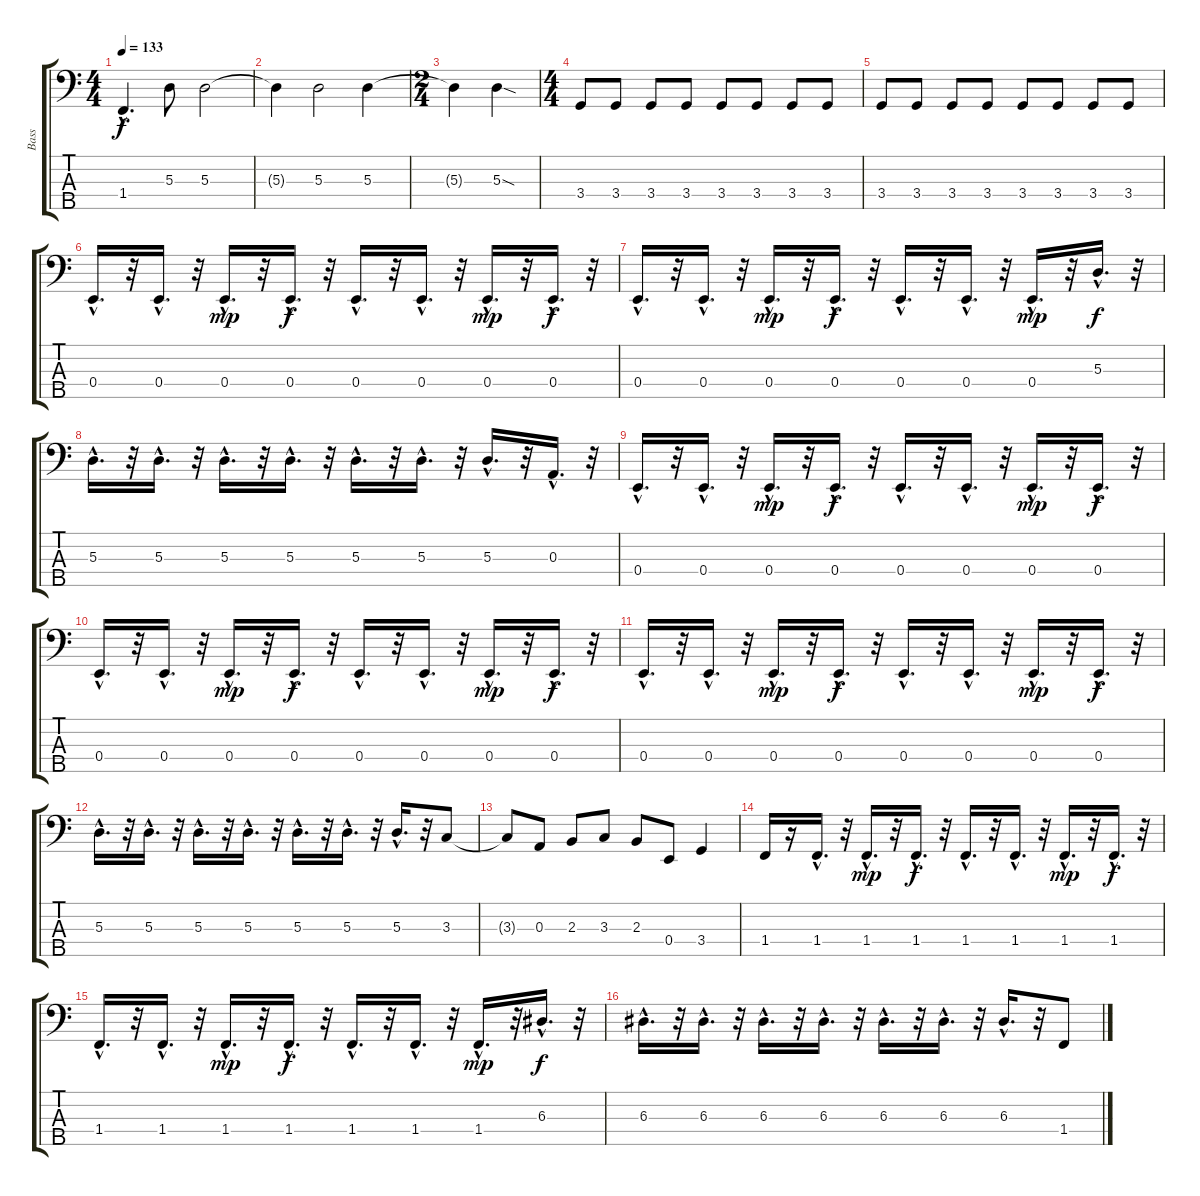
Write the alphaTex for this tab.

\track ("Bass" "Bass") {instrument electricbassfinger}
\staff {score tabs}
\tuning (G2 D2 A1 E1 B0) {hide}
\ts (4 4)
\tempo 133
\clef f4
\ks c
1.4{hac t}.4{d dy f} 5.3.8 5.3.2 |
5.3{t}.4 5.3.2 5.3.4 |
\ts (2 4)
5.3{t}.4 5.3{sod}.4 |
\ts (4 4)
3.4.8 3.4.8 3.4.8 3.4.8 3.4.8 3.4.8 3.4.8 3.4.8 |
3.4.8 3.4.8 3.4.8 3.4.8 3.4.8 3.4.8 3.4.8 3.4.8 |
0.4{hac}.16{d} r.32 0.4{hac}.16{d} r.32 0.4{hac}.16{d dy mp} r.32 0.4{hac}.16{d dy f} r.32 0.4{hac}.16{d} r.32 0.4{hac}.16{d} r.32 0.4{hac}.16{d dy mp} r.32 0.4{hac}.16{d dy f} r.32 |
0.4{hac}.16{d} r.32 0.4{hac}.16{d} r.32 0.4{hac}.16{d dy mp} r.32 0.4{hac}.16{d dy f} r.32 0.4{hac}.16{d} r.32 0.4{hac}.16{d} r.32 0.4{hac}.16{d dy mp} r.32 5.3{hac}.16{d dy f} r.32 |
5.3{hac}.16{d} r.32 5.3{hac}.16{d} r.32 5.3{hac}.16{d} r.32 5.3{hac}.16{d} r.32 5.3{hac}.16{d} r.32 5.3{hac}.16{d} r.32 5.3{hac}.16{d} r.32 0.3{hac}.16{d} r.32 |
0.4{hac}.16{d} r.32 0.4{hac}.16{d} r.32 0.4{hac}.16{d dy mp} r.32 0.4{hac}.16{d dy f} r.32 0.4{hac}.16{d} r.32 0.4{hac}.16{d} r.32 0.4{hac}.16{d dy mp} r.32 0.4{hac}.16{d dy f} r.32 |
0.4{hac}.16{d} r.32 0.4{hac}.16{d} r.32 0.4{hac}.16{d dy mp} r.32 0.4{hac}.16{d dy f} r.32 0.4{hac}.16{d} r.32 0.4{hac}.16{d} r.32 0.4{hac}.16{d dy mp} r.32 0.4{hac}.16{d dy f} r.32 |
0.4{hac}.16{d} r.32 0.4{hac}.16{d} r.32 0.4{hac}.16{d dy mp} r.32 0.4{hac}.16{d dy f} r.32 0.4{hac}.16{d} r.32 0.4{hac}.16{d} r.32 0.4{hac}.16{d dy mp} r.32 0.4{hac}.16{d dy f} r.32 |
5.3{hac}.16{d} r.32 5.3{hac}.16{d} r.32 5.3{hac}.16{d} r.32 5.3{hac}.16{d} r.32 5.3{hac}.16{d} r.32 5.3{hac}.16{d} r.32 5.3{hac}.16{d} r.32 3.3.8 |
3.3{t}.8 0.3.8 2.3.8 3.3.8 2.3.8 0.4.8 3.4.4 |
1.4.16 r.16 1.4{hac}.16{d} r.32 1.4{hac}.16{d dy mp} r.32 1.4{hac}.16{d dy f} r.32 1.4{hac}.16{d} r.32 1.4{hac}.16{d} r.32 1.4{hac}.16{d dy mp} r.32 1.4{hac}.16{d dy f} r.32 |
1.4{hac}.16{d} r.32 1.4{hac}.16{d} r.32 1.4{hac}.16{d dy mp} r.32 1.4{hac}.16{d dy f} r.32 1.4{hac}.16{d} r.32 1.4{hac}.16{d} r.32 1.4{hac}.16{d dy mp} r.32 6.3{hac}.16{d dy f} r.32 |
6.3{hac}.16{d} r.32 6.3{hac}.16{d} r.32 6.3{hac}.16{d} r.32 6.3{hac}.16{d} r.32 6.3{hac}.16{d} r.32 6.3{hac}.16{d} r.32 6.3{hac}.16{d} r.32 1.4.8
